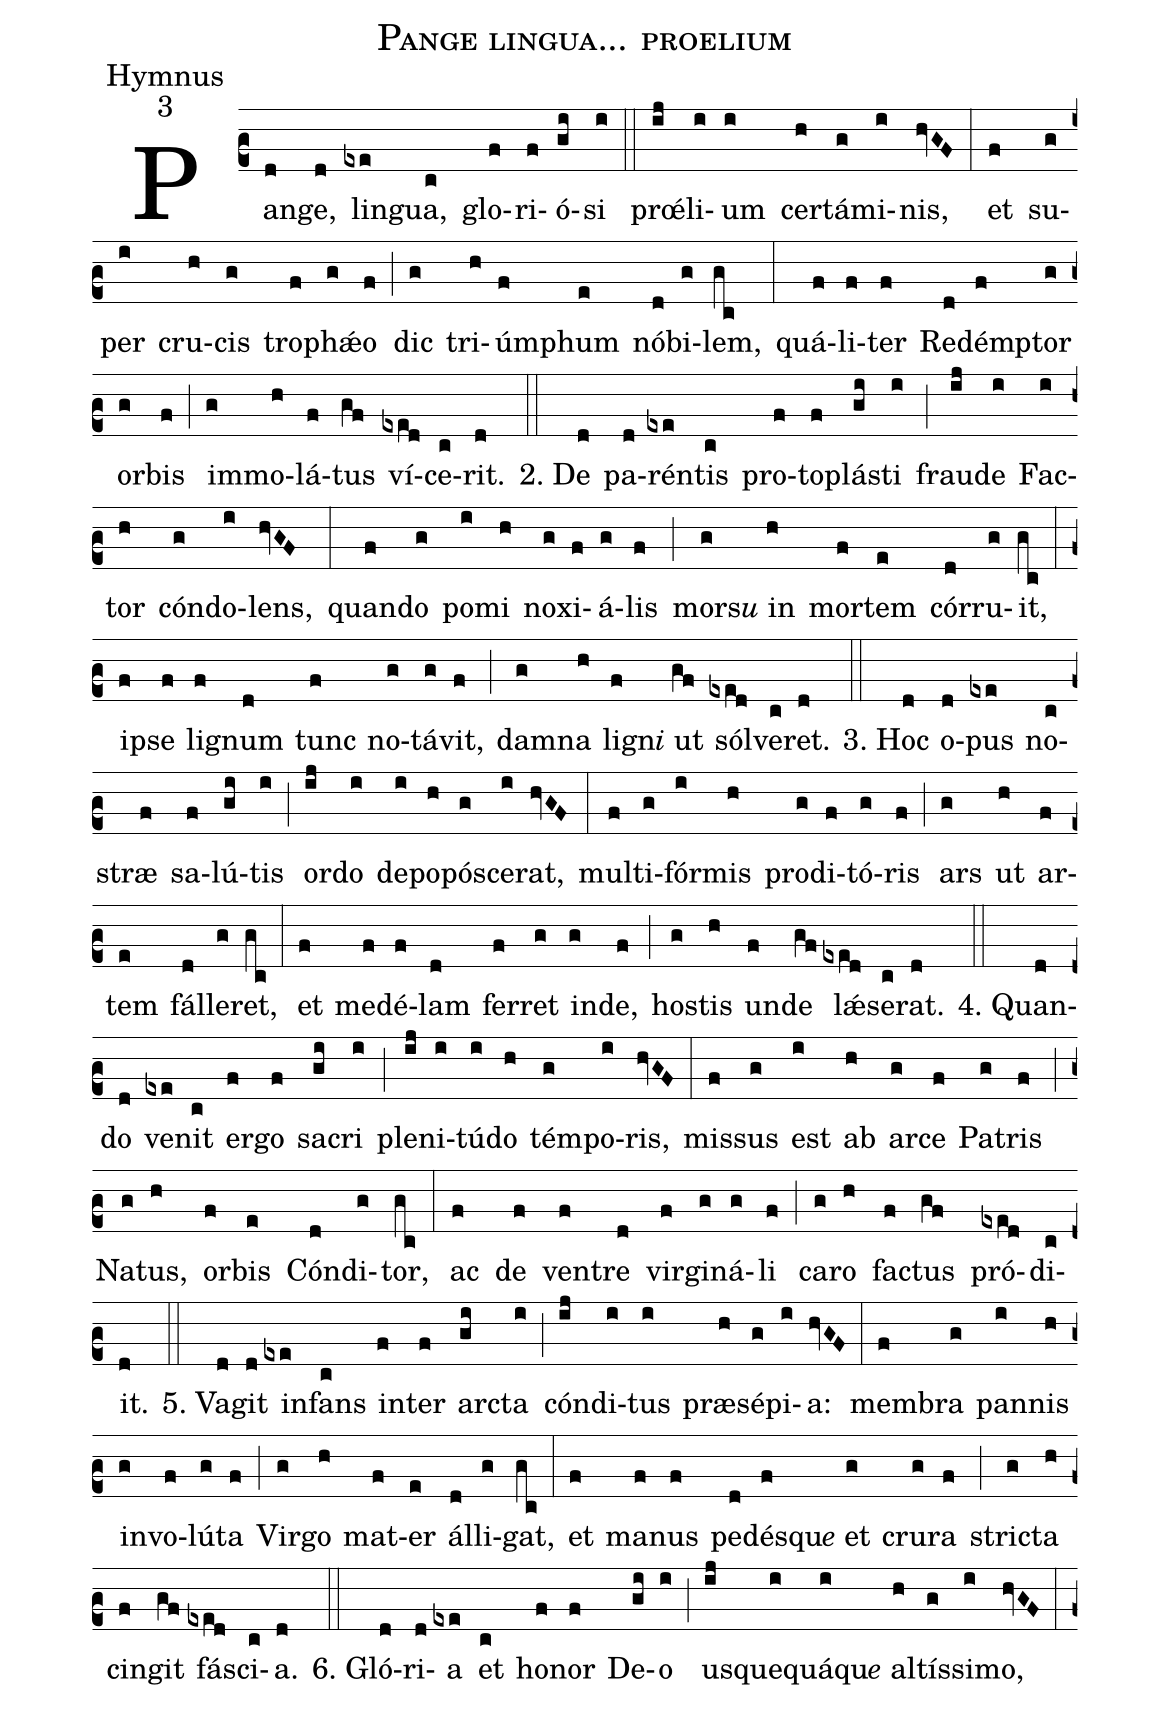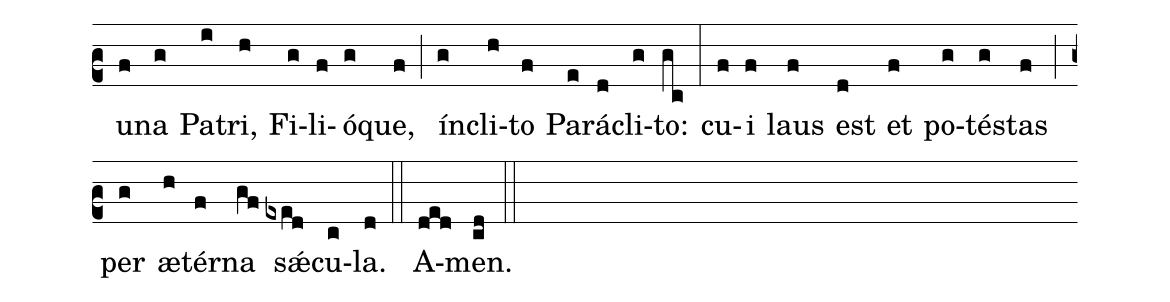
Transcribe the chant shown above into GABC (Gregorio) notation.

name:Pange lingua... proelium;
office-part:Hymnus;
mode:3;
%%
(c2) Pan(d)ge,(d) lin(exe)gua,(c) glo(f)ri(f)ó(gi)si(i) (::) pr<v>\'\oe</v>(ij)li(i)um(i) cer(h)tá(g)mi(i)nis,(hvGF) (:)
et(f) su(g)per(i) cru(h)cis(g) tro(f)ph<v>\'\ae</v>(g)o(f) (;) dic(g) tri(h)úm(f)phum(e) nó(d)bi(g)lem,(gc) (:) quá(f)li(f)ter(f) Re(d)démp(f)tor(g) or(g)bis(f) (;) im(g)mo(h)lá(f)tus(gf) ví(exed)ce(c)rit.(d) (::)

2.~D{e}(d) pa(d)rén(exe)tis(c) pro(f)to(f)plá(gi)sti(i) (;) frau(ij)de(i) Fac(i)tor(h) cón(g)do(i)lens,(hvGF) (:)
   quan(f)do(g) po(i)mi(h) no(g)xi(f)á(g)lis(f) (;) mors(g)<i>u</i> {i}n(h) mor(f)tem(e) cór(d)ru(g)it,(gc) (:)
   i(f)pse(f) li(f)gnum(d) tunc(f) no(g)tá(g)vit,(f) (;) dam(g)na(h) li(f)gn<i>i</i> {u}t(gf) sól(exed)ve(c)ret.(d) (::)

3.~H{o}c(d) o(d)pus(exe) no(c)stræ(f) sa(f)lú(gi)tis(i) (;) or(ij)do(i) de(i)po(h)pó(g)sce(i)rat,(hvGF) (:)
   mul(f)ti(g)fór(i)mis(h) pro(g)di(f)tó(g)ris(f) (;) ars(g) ut(h) ar(f)tem(e) fál(d)ler(g)et,(gc) (:)
   et(f) me(f)dé(f)lam(d) fer(f)ret(g) in(g)de,(f) (;) ho(g)stis(h) un(f)de(gf) l<v>\'\ae</v>(exed)se(c)rat.(d) (::)

4.~Qu{a}n(d)do(d) ve(exe)nit(c) er(f)go(f) sa(gi)cri(i) (;) ple(ij)ni(i)tú(i)do(h) tém(g)po(i)ris,(hvGF) (:)
   mis(f)sus(g) est(i) ab(h) ar(g)ce(f) Pa(g)tris(f) (;) Na(g)tus,(h) or(f)bis(e) Cón(d)di(g)tor,(gc) (:)
   ac(f) de(f) ven(f)tre(d) vir(f)gi(g)ná(g)li(f) (;) ca(g)ro(h) fac(f)tus(gf) pró(exed)di(c)it.(d) (::)

5.~V{a}(d)git(d) in(exe)fans(c) in(f)ter(f) ar(gi)cta(i) (;) cón(ij)di(i)tus(i) præ(h)sé(g)pi(i)a:(hvGF) (:) mem(f)bra(g) pan(i)nis(h) in(g)vo(f)lú(g)ta(f) (;) Vir(g)go(h) mat(f)er(e) ál(d)li(g)gat,(gc) (:) et(f) ma(f)nus(f) pe(d)dés(f)qu<i>e</i> {e}t(g) cru(g)ra(f) (;) stri(g)cta(h) cin(f)git(gf) fá(exed)sci(c)a.(d) (::)

6.~Gl{ó}(d)ri(d)a(exe) et(c) hon(f)or(f) De(gi)o(i) (;) us(ij)que(i)quá(i)qu<i>e</i> {a}l(h)tís(g)si(i)mo,(hvGF) (:) u(f)na(g) Pa(i)tri,(h) Fi(g)li(f)ó(g)que,(f) (;) ín(g)cli(h)to(f) Pa(e)rá(d)cli(g)to:(gc) (:) cu(f)i(f) laus(f) est(d) et(f) po(g)tés(g)tas(f) (;) per(g) æ(h)tér(f)na(gf) s<v>\'\ae</v>(exed)cu(c)la.(d) (::) A(ded)men.(cd) (::)
